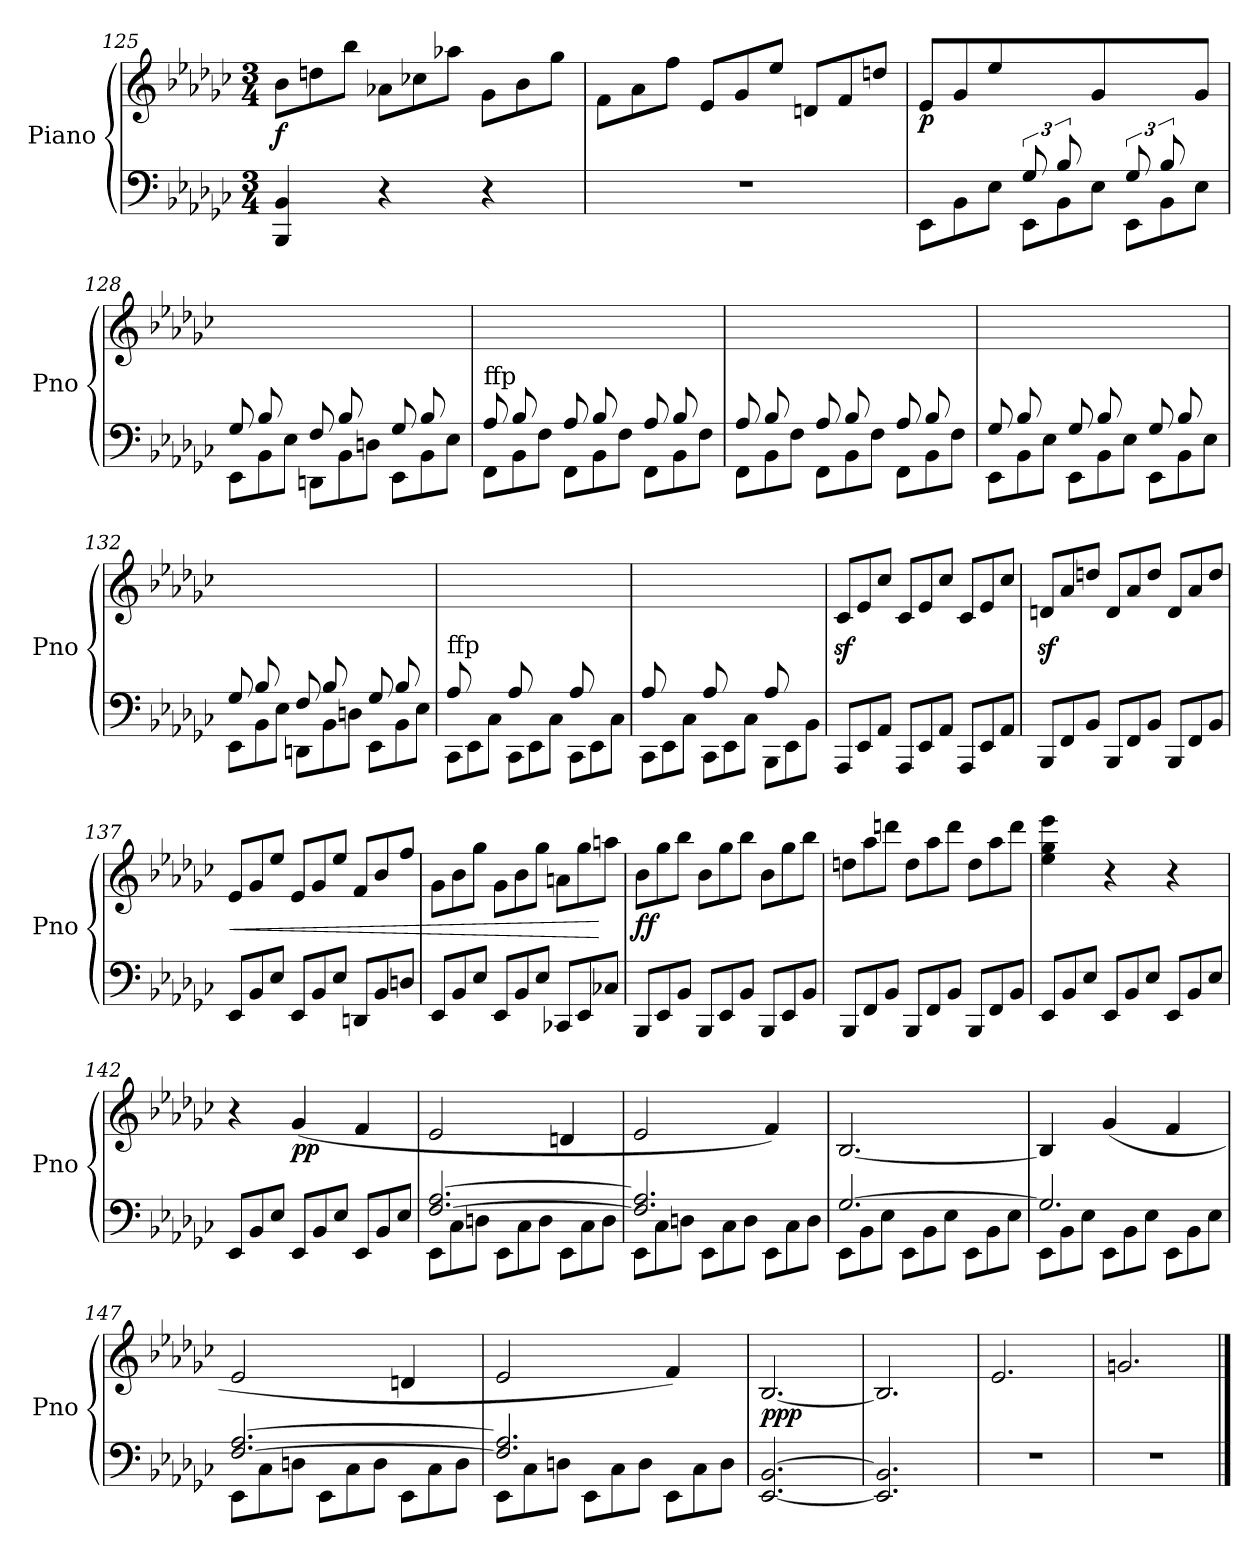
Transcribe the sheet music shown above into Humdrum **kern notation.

**kern	**kern	**dynam
*part1	*part1	*part1
*staff2	*staff1	*staff1/2
*I"Piano	*	*
*I'Pno	*	*
*clefF4	*clefG2	*
*k[b-e-a-d-g-c-]	*k[b-e-a-d-g-c-]	*
*G-:	*G-:	*
*M3/4	*M3/4	*
*	*Xtuplet	*
=125	=125	=125
!	!	!LO:DY:b
4BBB-/ 4BB-/	12b-\L	f
.	12ddn\	.
.	12bb-\J	.
4r	12a-X\L	.
.	12cc-X\	.
.	12aa-X\J	.
4r	12g-\L	.
.	12b-\	.
.	12gg-\J	.
!!LO:LB:g=z
=126	=126	=126
2.r	12f\L	.
.	12a-\	.
.	12ff\J	.
.	12e-/L	.
.	12g-/	.
.	12ee-/J	.
.	12dn/L	.
.	12f/	.
.	12ddn/J	.
=127	=127	=127
*^	*	*
*	*Xtuplet	*	*
!	!	!	!LO:DY:b
4ryy	12EE-\L	12e-/L	p
.	12BB-\	12g-/	.
.	12E-\J	12ee-/J	.
12G-/L	12EE-\L	6ryy	.
12B-/	12BB-\	.	.
12ryy	12E-\J	12g-\J	.
12G-/L	12EE-\L	6ryy	.
12B-/	12BB-\	.	.
12ryy	12E-\J	12g-\J	.
=128	=128	=128	=128
12G-/L	12EE-\L	6ryy	.
12B-/	12BB-\	.	.
12ryy	12E-\J	12g-\J	.
12F/L	12DDn\L	6ryy	.
12B-/	12BB-\	.	.
12ryy	12Dn\J	12f\J	.
12G-/L	12EE-\L	6ryy	.
12B-/	12BB-\	.	.
12ryy	12E-\J	12g-\J	.
=129	=129	=129	=129
!	!	!LO:TX:b:t=ffp	!
12A-/L	12FF\L	6ryy	.
12B-/	12BB-\	.	.
12ryy	12F\J	12a-\J	.
12A-/L	12FF\L	6ryy	.
12B-/	12BB-\	.	.
12ryy	12F\J	12a-\J	.
12A-/L	12FF\L	6ryy	.
12B-/	12BB-\	.	.
12ryy	12F\J	12a-\J	.
!!LO:LB:g=z
=130	=130	=130	=130
12A-/L	12FF\L	6ryy	.
12B-/	12BB-\	.	.
12ryy	12F\J	12a-\J	.
12A-/L	12FF\L	6ryy	.
12B-/	12BB-\	.	.
12ryy	12F\J	12a-\J	.
12A-/L	12FF\L	6ryy	.
12B-/	12BB-\	.	.
12ryy	12F\J	12a-\J	.
=131	=131	=131	=131
12G-/L	12EE-\L	6ryy	.
12B-/	12BB-\	.	.
12ryy	12E-\J	12g-\J	.
12G-/L	12EE-\L	6ryy	.
12B-/	12BB-\	.	.
12ryy	12E-\J	12g-\J	.
12G-/L	12EE-\L	6ryy	.
12B-/	12BB-\	.	.
12ryy	12E-\J	12g-\J	.
=132	=132	=132	=132
12G-/L	12EE-\L	6ryy	.
12B-/	12BB-\	.	.
12ryy	12E-\J	12g-\J	.
12F/L	12DDn\L	6ryy	.
12B-/	12BB-\	.	.
12ryy	12Dn\J	12f\J	.
12G-/L	12EE-\L	6ryy	.
12B-/	12BB-\	.	.
12ryy	12E-\J	12g-\J	.
=133	=133	=133	=133
!	!	!LO:TX:b:t=ffp	!
12A-/L	12CC-\L	12ryy	.
6ryy	12EE-\	12e-\	.
.	12C-\J	12a-\J	.
12A-/L	12CC-\L	12ryy	.
6ryy	12EE-\	12e-\	.
.	12C-\J	12a-\J	.
12A-/L	12CC-\L	12ryy	.
6ryy	12EE-\	12e-\	.
.	12C-\J	12a-\J	.
!!LO:LB:g=z
=134	=134	=134	=134
12A-/L	12CC-\L	12ryy	.
6ryy	12EE-\	12e-\	.
.	12C-\J	12a-\J	.
12A-/L	12CC-\L	12ryy	.
6ryy	12EE-\	12e-\	.
.	12C-\J	12a-\J	.
12A-/L	12BBB-\L	12ryy	.
6ryy	12EE-\	12e-\	.
.	12BB-\J	12a-\J	.
*v	*v	*	*
=135	=135	=135
12AAA-/L	12c-z</L	.
12EE-/	12e-/	.
12AA-/J	12cc-/J	.
12AAA-/L	12c-/L	.
12EE-/	12e-/	.
12AA-/J	12cc-/J	.
12AAA-/L	12c-/L	.
12EE-/	12e-/	.
12AA-/J	12cc-/J	.
=136	=136	=136
12BBB-/L	12dnz</L	.
12FF/	12a-/	.
12BB-/J	12ddn/J	.
12BBB-/L	12d/L	.
12FF/	12a-/	.
12BB-/J	12dd/J	.
12BBB-/L	12d/L	.
12FF/	12a-/	.
12BB-/J	12dd/J	.
=137	=137	=137
!	!	!LO:HP:b
12EE-/L	12e-/L	<
12BB-/	12g-/	.
12E-/J	12ee-/J	.
12EE-/L	12e-/L	.
12BB-/	12g-/	.
12E-/J	12ee-/J	.
12DDn/L	12f/L	.
12BB-/	12b-/	.
12Dn/J	12ff/J	.
!!LO:LB:g=z
=138	=138	=138
12EE-/L	12g-\L	.
12BB-/	12b-\	.
12E-/J	12gg-\J	.
12EE-/L	12g-\L	.
12BB-/	12b-\	.
12E-/J	12gg-\J	.
12CC-X/L	12an\L	.
12EE-/	12gg-\	.
12C-X/J	12aan\J	[
=139	=139	=139
!	!	!LO:DY:b
12BBB-/L	12b-\L	ff
12EE-/	12gg-\	.
12BB-/J	12bb-\J	.
12BBB-/L	12b-\L	.
12EE-/	12gg-\	.
12BB-/J	12bb-\J	.
12BBB-/L	12b-\L	.
12EE-/	12gg-\	.
12BB-/J	12bb-\J	.
=140	=140	=140
12BBB-/L	12ddn\L	.
12FF/	12aa-\	.
12BB-/J	12dddn\J	.
12BBB-/L	12dd\L	.
12FF/	12aa-\	.
12BB-/J	12ddd\J	.
12BBB-/L	12dd\L	.
12FF/	12aa-\	.
12BB-/J	12ddd\J	.
=141	=141	=141
12EE-/L	4ee-\ 4gg-\ 4eee-\	.
12BB-/	.	.
12E-/J	.	.
12EE-/L	4r	.
12BB-/	.	.
12E-/J	.	.
12EE-/L	4r	.
12BB-/	.	.
12E-/J	.	.
!!LO:PB:g=z
=142	=142	=142
12EE-/L	4r	.
12BB-/	.	.
12E-/J	.	.
!	!	!LO:DY:b
12EE-/L	(>4g-/	pp
12BB-/	.	.
12E-/J	.	.
12EE-/L	4f/	.
12BB-/	.	.
12E-/J	.	.
=143	=143	=143
*^	*	*
[2.F/ [2.A-/	12EE-\L	2e-/	.
.	12C-\	.	.
.	12Dn\J	.	.
.	12EE-\L	.	.
.	12C-\	.	.
.	12D\J	.	.
.	12EE-\L	4dn/	.
.	12C-\	.	.
.	12D\J	.	.
=144	=144	=144	=144
2.F/] 2.A-/]	12EE-\L	2e-/	.
.	12C-\	.	.
.	12Dn\J	.	.
.	12EE-\L	.	.
.	12C-\	.	.
.	12D\J	.	.
.	12EE-\L	4f/)	.
.	12C-\	.	.
.	12D\J	.	.
=145	=145	=145	=145
[2.G-/	12EE-\L	[2.B-/	.
.	12BB-\	.	.
.	12E-\J	.	.
.	12EE-\L	.	.
.	12BB-\	.	.
.	12E-\J	.	.
.	12EE-\L	.	.
.	12BB-\	.	.
.	12E-\J	.	.
!!LO:LB:g=z
=146	=146	=146	=146
2.G-/]	12EE-\L	4B-/]	.
.	12BB-\	.	.
.	12E-\J	.	.
.	12EE-\L	(>4g-/	.
.	12BB-\	.	.
.	12E-\J	.	.
.	12EE-\L	4f/	.
.	12BB-\	.	.
.	12E-\J	.	.
=147	=147	=147	=147
[2.F/ [2.A-/	12EE-\L	2e-/	.
.	12C-\	.	.
.	12Dn\J	.	.
.	12EE-\L	.	.
.	12C-\	.	.
.	12D\J	.	.
.	12EE-\L	4dn/	.
.	12C-\	.	.
.	12D\J	.	.
=148	=148	=148	=148
2.F/] 2.A-/]	12EE-\L	2e-/	.
.	12C-\	.	.
.	12Dn\J	.	.
.	12EE-\L	.	.
.	12C-\	.	.
.	12D\J	.	.
.	12EE-\L	4f/)	.
.	12C-\	.	.
.	12D\J	.	.
=149	=149	=149	=149
!	!	!	!LO:DY:b
*v	*v	*	*
[2.EE-/ [2.BB-/	[2.B-/	ppp
=150	=150	=150
2.EE-/] 2.BB-/]	2.B-/]	.
=151	=151	=151
2.r	2.e-/	.
=152	=152	=152
2.r	2.gn/	.
==	==	==
*-	*-	*-
